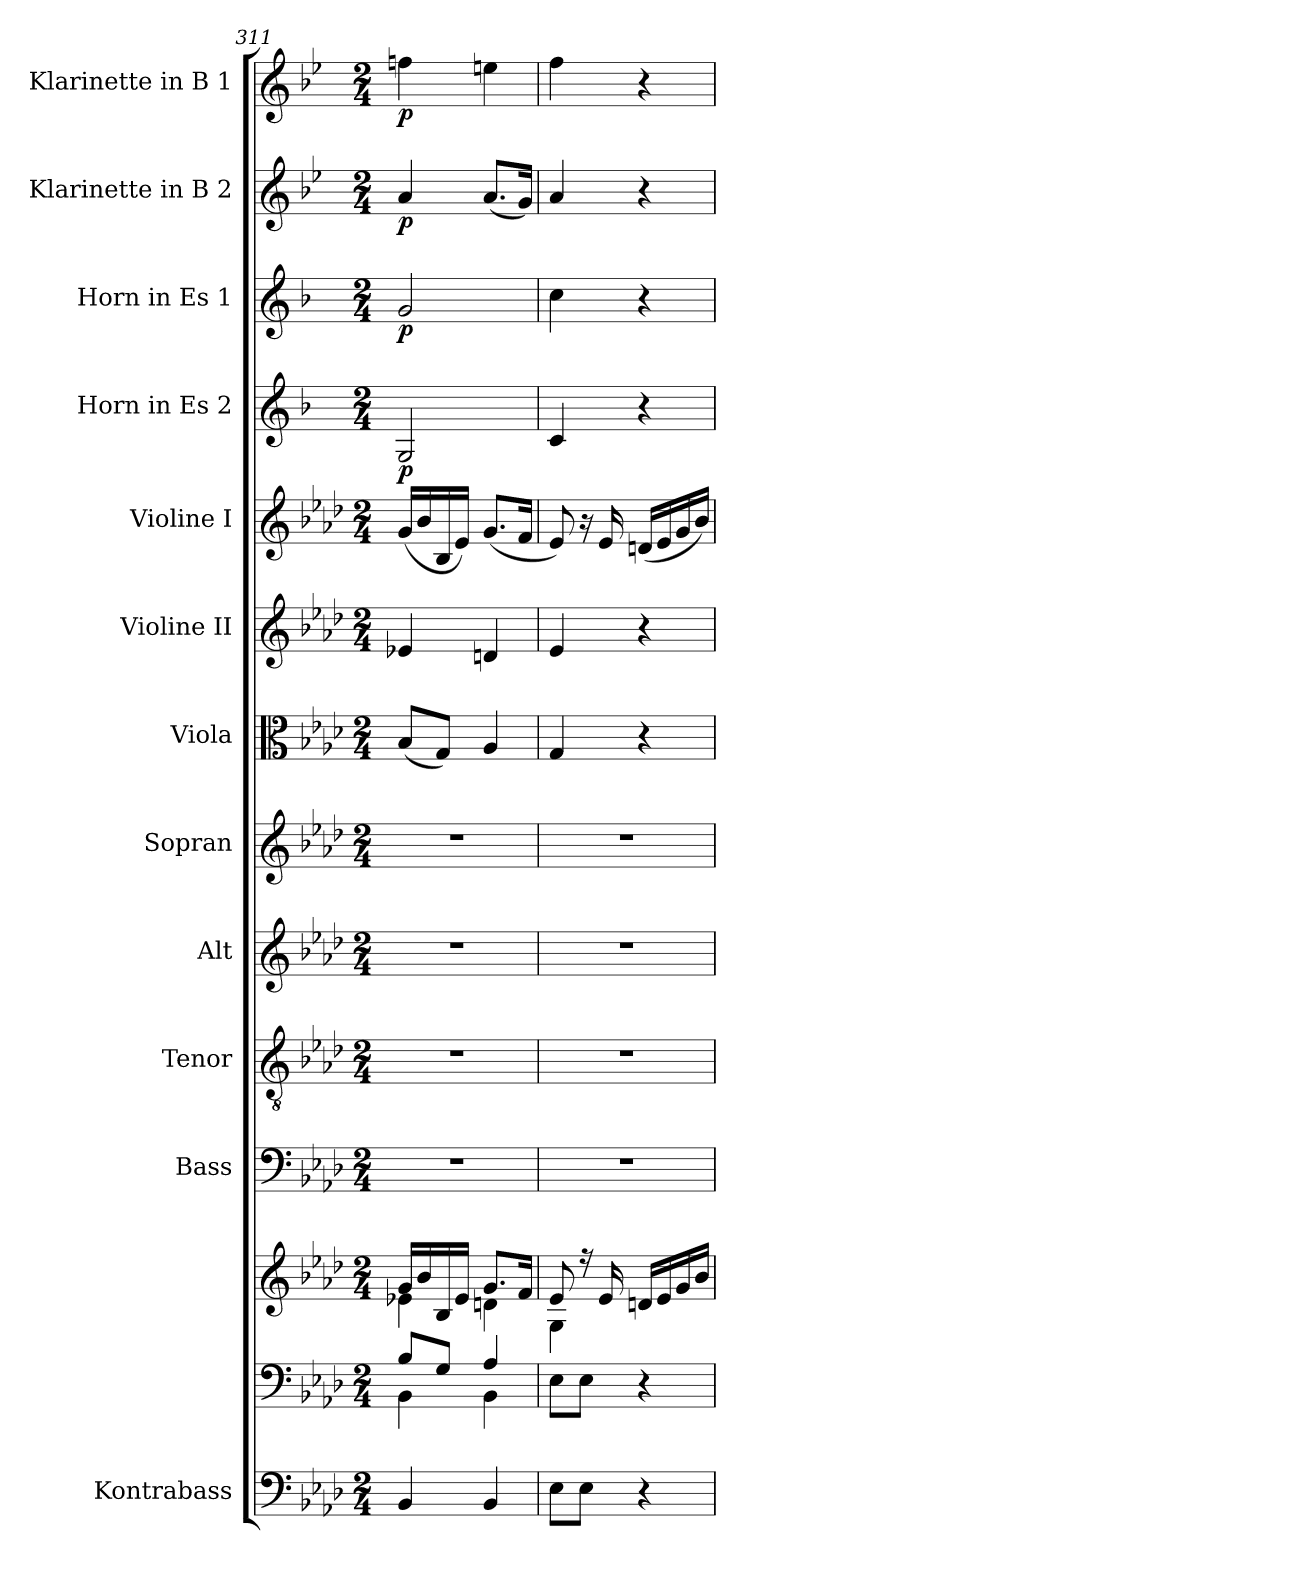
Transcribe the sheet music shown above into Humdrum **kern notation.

**kern	**kern	**kern	**kern	**kern	**kern	**kern	**kern	**kern	**kern	**kern	**dynam	**kern	**dynam	**kern	**dynam	**kern	**dynam
*part13	*part12	*part12	*part11	*part10	*part9	*part8	*part7	*part6	*part5	*part4	*part4	*part3	*part3	*part2	*part2	*part1	*part1
*staff14	*staff13	*staff12	*staff11	*staff10	*staff9	*staff8	*staff7	*staff6	*staff5	*staff4	*staff4	*staff3	*staff3	*staff2	*staff2	*staff1	*staff1
*I"Kontrabass	*	*	*I"Bass	*I"Tenor	*I"Alt	*I"Sopran	*I"Viola	*I"Violine II	*I"Violine I	*I"Horn in Es 2	*	*I"Horn in Es 1	*	*I"Klarinette in B 2	*	*I"Klarinette in B 1	*
*I'Kb.	*	*	*I'B	*I'T	*I'A	*I'S	*I'Vla.	*I'Vl. II	*I'Vl. I	*I'Hrn. 2	*	*I'Hrn. 1	*	*	*	*	*
*clefF4	*clefF4	*clefG2	*clefF4	*clefGv2	*clefG2	*clefG2	*clefC3	*clefG2	*clefG2	*clefG2	*	*clefG2	*	*clefG2	*	*clefG2	*
*ITrd7c12	*	*	*	*	*	*	*	*	*	*ITrd5c9	*	*ITrd5c9	*	*ITrd1c2	*	*ITrd1c2	*
*k[b-e-a-d-]	*k[b-e-a-d-]	*k[b-e-a-d-]	*k[b-e-a-d-]	*k[b-e-a-d-]	*k[b-e-a-d-]	*k[b-e-a-d-]	*k[b-e-a-d-]	*k[b-e-a-d-]	*k[b-e-a-d-]	*k[b-e-a-d-]	*	*k[b-e-a-d-]	*	*k[b-e-a-d-]	*	*k[b-e-a-d-]	*
*A-:	*A-:	*A-:	*A-:	*A-:	*A-:	*A-:	*A-:	*A-:	*A-:	*A-:	*	*A-:	*	*A-:	*	*A-:	*
*M2/4	*M2/4	*M2/4	*M2/4	*M2/4	*M2/4	*M2/4	*M2/4	*M2/4	*M2/4	*M2/4	*	*M2/4	*	*M2/4	*	*M2/4	*
=311	=311	=311	=311	=311	=311	=311	=311	=311	=311	=311	=311	=311	=311	=311	=311	=311	=311
*	*^	*^	*	*	*	*	*	*	*	*	*	*	*	*	*	*	*
!	!	!	!	!	!	!	!	!	!	!	!	!	!LO:DY:b	!	!LO:DY:b	!	!LO:DY:b	!	!LO:DY:b
4BBB-/	8B-/L	4BB-\	16g/LL	4e-X\	2r	2r	2r	2r	(<8B-/L	4e-X/	(<16g/LL	2BB-/	p	2B-/	p	4g/	p	4ee-X\	p
.	.	.	16b-/	.	.	.	.	.	.	.	16b-/	.	.	.	.	.	.	.	.
.	8G/J	.	16B-/	.	.	.	.	.	8G/J)	.	16B-/	.	.	.	.	.	.	.	.
.	.	.	16e-/JJ	.	.	.	.	.	.	.	16e-/JJ)	.	.	.	.	.	.	.	.
4BBB-/	4A-/	4BB-\	8.g/L	4dn\	.	.	.	.	4A-/	4dn/	(<8.g/L	.	.	.	.	(<8.g/L	.	4ddn\	.
.	.	.	16f/Jk	.	.	.	.	.	.	.	16f/Jk	.	.	.	.	16f/Jk)	.	.	.
*	*v	*v	*	*	*	*	*	*	*	*	*	*	*	*	*	*	*	*	*
=312	=312	=312	=312	=312	=312	=312	=312	=312	=312	=312	=312	=312	=312	=312	=312	=312	=312	=312
8EE-\L	8E-\L	8e-/	4G\	2r	2r	2r	2r	4G/	4e-/	8e-/)	4E-/	.	4e-\	.	4g/	.	4ee-\	.
8EE-\J	8E-\J	16r	.	.	.	.	.	.	.	16r	.	.	.	.	.	.	.	.
.	.	16e-/	.	.	.	.	.	.	.	16e-/	.	.	.	.	.	.	.	.
4r	4r	16dn/LL	4ryy	.	.	.	.	4r	4r	(<16dn/LL	4r	.	4r	.	4r	.	4r	.
.	.	16e-/	.	.	.	.	.	.	.	16e-/	.	.	.	.	.	.	.	.
.	.	16g/	.	.	.	.	.	.	.	16g/	.	.	.	.	.	.	.	.
.	.	16b-/JJ	.	.	.	.	.	.	.	16b-/JJ)	.	.	.	.	.	.	.	.
*	*	*v	*v	*	*	*	*	*	*	*	*	*	*	*	*	*	*	*
=	=	=	=	=	=	=	=	=	=	=	=	=	=	=	=	=	=
*-	*-	*-	*-	*-	*-	*-	*-	*-	*-	*-	*-	*-	*-	*-	*-	*-	*-
